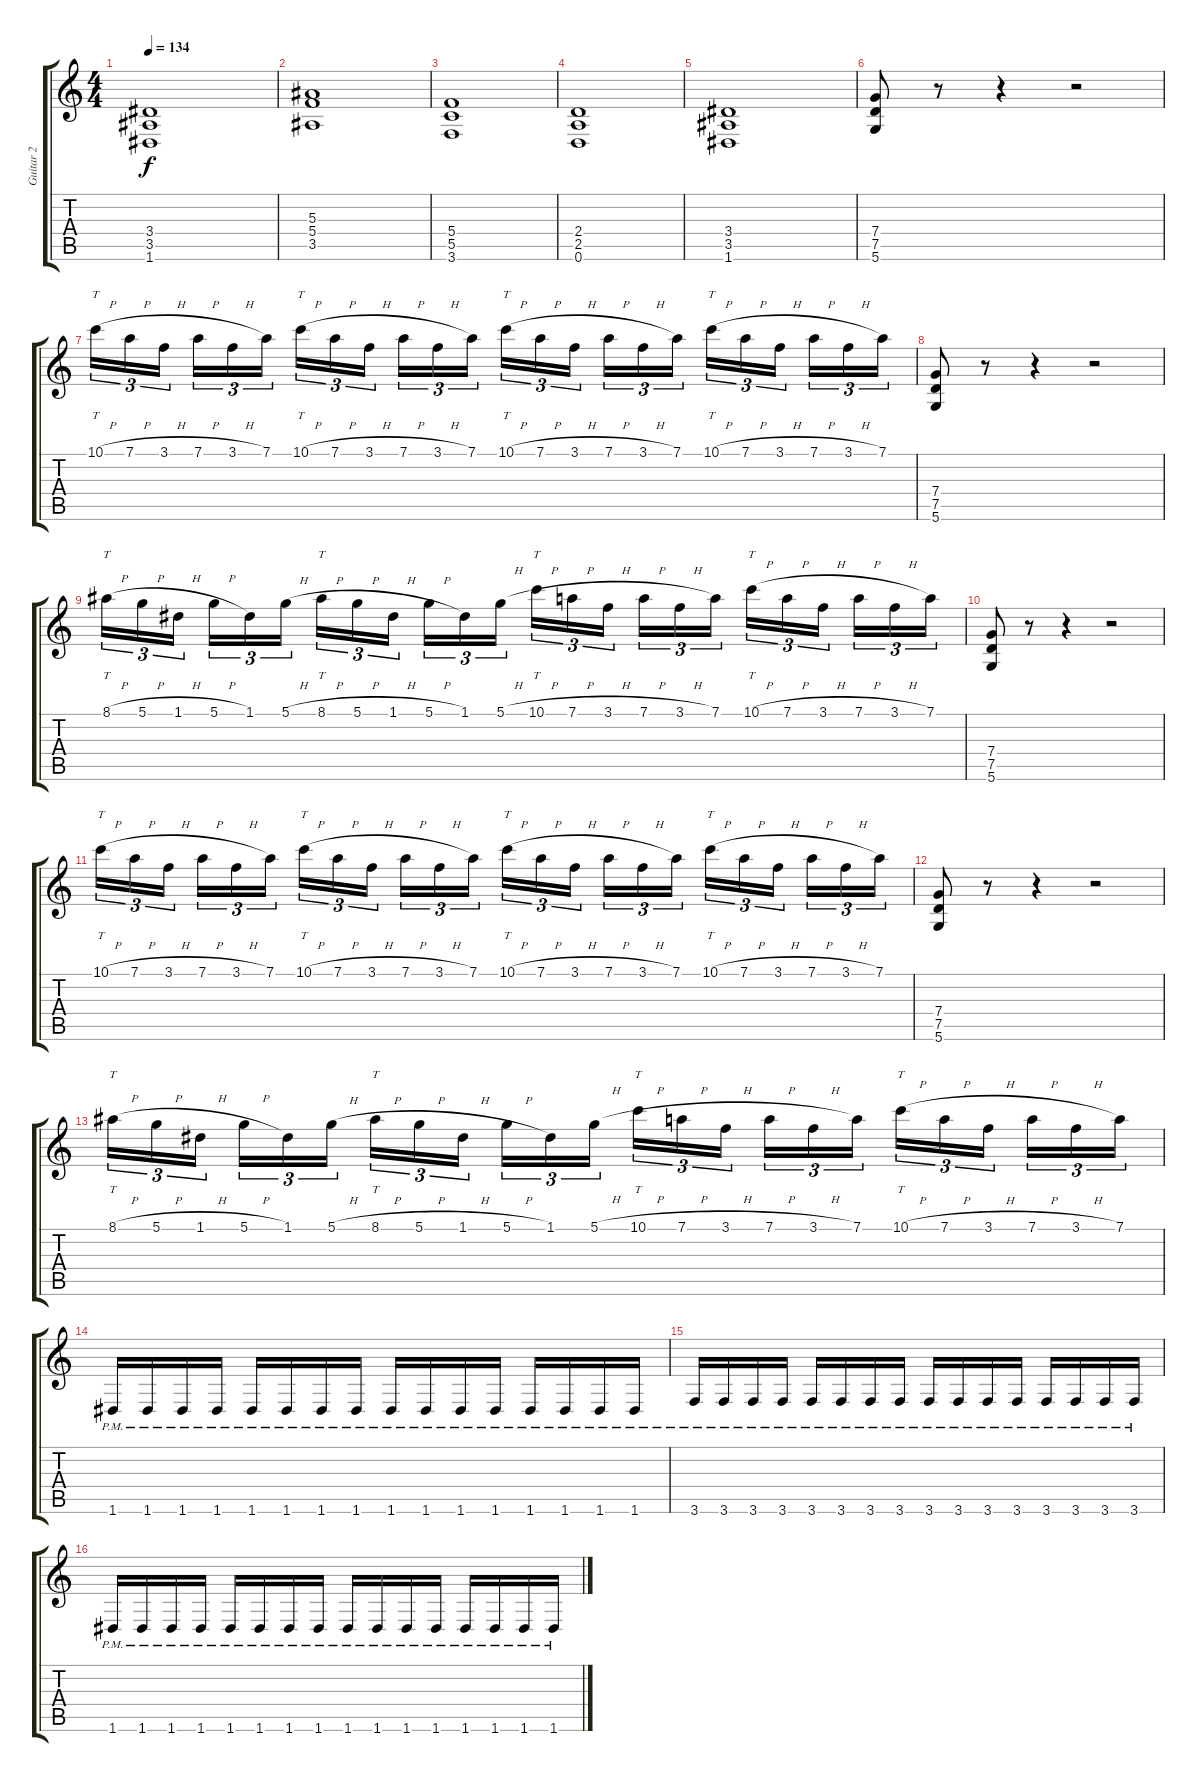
\track ("Guitar 2" "Guitar 2") {instrument distortionguitar}
\staff {score tabs}
\tuning (D4 A3 F3 C3 G2 D2) {hide}
\ts (4 4)
\tempo 134
\clef g2
\ks aminor
(3.4 3.5 1.6).1{dy f} |
(5.3 5.4 3.5).1 |
(5.4 5.5 3.6).1 |
(2.4 2.5 0.6).1 |
(3.4 3.5 1.6).1 |
(7.4 7.5 5.6).8 r.8 r.4 r.2 |
10.1{h}.16{tt tu (3 2)} 7.1{h}.16{tu (3 2)} 3.1{h}.16{tu (3 2) beam splitsecondary} 7.1{h}.16{tu (3 2)} 3.1{h}.16{tu (3 2)} 7.1.16{tu (3 2)} 10.1{h}.16{tt tu (3 2)} 7.1{h}.16{tu (3 2)} 3.1{h}.16{tu (3 2) beam splitsecondary} 7.1{h}.16{tu (3 2)} 3.1{h}.16{tu (3 2)} 7.1.16{tu (3 2)} 10.1{h}.16{tt tu (3 2)} 7.1{h}.16{tu (3 2)} 3.1{h}.16{tu (3 2) beam splitsecondary} 7.1{h}.16{tu (3 2)} 3.1{h}.16{tu (3 2)} 7.1.16{tu (3 2)} 10.1{h}.16{tt tu (3 2)} 7.1{h}.16{tu (3 2)} 3.1{h}.16{tu (3 2) beam splitsecondary} 7.1{h}.16{tu (3 2)} 3.1{h}.16{tu (3 2)} 7.1.16{tu (3 2)} |
(7.4 7.5 5.6).8 r.8 r.4 r.2 |
8.1{h}.16{tt tu (3 2)} 5.1{h}.16{tu (3 2)} 1.1{h}.16{tu (3 2) beam splitsecondary} 5.1{h}.16{tu (3 2)} 1.1.16{tu (3 2)} 5.1{h}.16{tu (3 2)} 8.1{h}.16{tt tu (3 2)} 5.1{h}.16{tu (3 2)} 1.1{h}.16{tu (3 2) beam splitsecondary} 5.1{h}.16{tu (3 2)} 1.1.16{tu (3 2)} 5.1{h}.16{tu (3 2)} 10.1{h}.16{tt tu (3 2)} 7.1{h}.16{tu (3 2)} 3.1{h}.16{tu (3 2) beam splitsecondary} 7.1{h}.16{tu (3 2)} 3.1{h}.16{tu (3 2)} 7.1.16{tu (3 2)} 10.1{h}.16{tt tu (3 2)} 7.1{h}.16{tu (3 2)} 3.1{h}.16{tu (3 2) beam splitsecondary} 7.1{h}.16{tu (3 2)} 3.1{h}.16{tu (3 2)} 7.1.16{tu (3 2)} |
(7.4 7.5 5.6).8 r.8 r.4 r.2 |
10.1{h}.16{tt tu (3 2)} 7.1{h}.16{tu (3 2)} 3.1{h}.16{tu (3 2) beam splitsecondary} 7.1{h}.16{tu (3 2)} 3.1{h}.16{tu (3 2)} 7.1.16{tu (3 2)} 10.1{h}.16{tt tu (3 2)} 7.1{h}.16{tu (3 2)} 3.1{h}.16{tu (3 2) beam splitsecondary} 7.1{h}.16{tu (3 2)} 3.1{h}.16{tu (3 2)} 7.1.16{tu (3 2)} 10.1{h}.16{tt tu (3 2)} 7.1{h}.16{tu (3 2)} 3.1{h}.16{tu (3 2) beam splitsecondary} 7.1{h}.16{tu (3 2)} 3.1{h}.16{tu (3 2)} 7.1.16{tu (3 2)} 10.1{h}.16{tt tu (3 2)} 7.1{h}.16{tu (3 2)} 3.1{h}.16{tu (3 2) beam splitsecondary} 7.1{h}.16{tu (3 2)} 3.1{h}.16{tu (3 2)} 7.1.16{tu (3 2)} |
(7.4 7.5 5.6).8 r.8 r.4 r.2 |
8.1{h}.16{tt tu (3 2)} 5.1{h}.16{tu (3 2)} 1.1{h}.16{tu (3 2) beam splitsecondary} 5.1{h}.16{tu (3 2)} 1.1.16{tu (3 2)} 5.1{h}.16{tu (3 2)} 8.1{h}.16{tt tu (3 2)} 5.1{h}.16{tu (3 2)} 1.1{h}.16{tu (3 2) beam splitsecondary} 5.1{h}.16{tu (3 2)} 1.1.16{tu (3 2)} 5.1{h}.16{tu (3 2)} 10.1{h}.16{tt tu (3 2)} 7.1{h}.16{tu (3 2)} 3.1{h}.16{tu (3 2) beam splitsecondary} 7.1{h}.16{tu (3 2)} 3.1{h}.16{tu (3 2)} 7.1.16{tu (3 2)} 10.1{h}.16{tt tu (3 2)} 7.1{h}.16{tu (3 2)} 3.1{h}.16{tu (3 2) beam splitsecondary} 7.1{h}.16{tu (3 2)} 3.1{h}.16{tu (3 2)} 7.1.16{tu (3 2)} |
1.6{pm}.16 1.6{pm}.16 1.6{pm}.16 1.6{pm}.16 1.6{pm}.16 1.6{pm}.16 1.6{pm}.16 1.6{pm}.16 1.6{pm}.16 1.6{pm}.16 1.6{pm}.16 1.6{pm}.16 1.6{pm}.16 1.6{pm}.16 1.6{pm}.16 1.6{pm}.16 |
3.6{pm}.16 3.6{pm}.16 3.6{pm}.16 3.6{pm}.16 3.6{pm}.16 3.6{pm}.16 3.6{pm}.16 3.6{pm}.16 3.6{pm}.16 3.6{pm}.16 3.6{pm}.16 3.6{pm}.16 3.6{pm}.16 3.6{pm}.16 3.6{pm}.16 3.6{pm}.16 |
1.6{pm}.16 1.6{pm}.16 1.6{pm}.16 1.6{pm}.16 1.6{pm}.16 1.6{pm}.16 1.6{pm}.16 1.6{pm}.16 1.6{pm}.16 1.6{pm}.16 1.6{pm}.16 1.6{pm}.16 1.6{pm}.16 1.6{pm}.16 1.6{pm}.16 1.6{pm}.16
